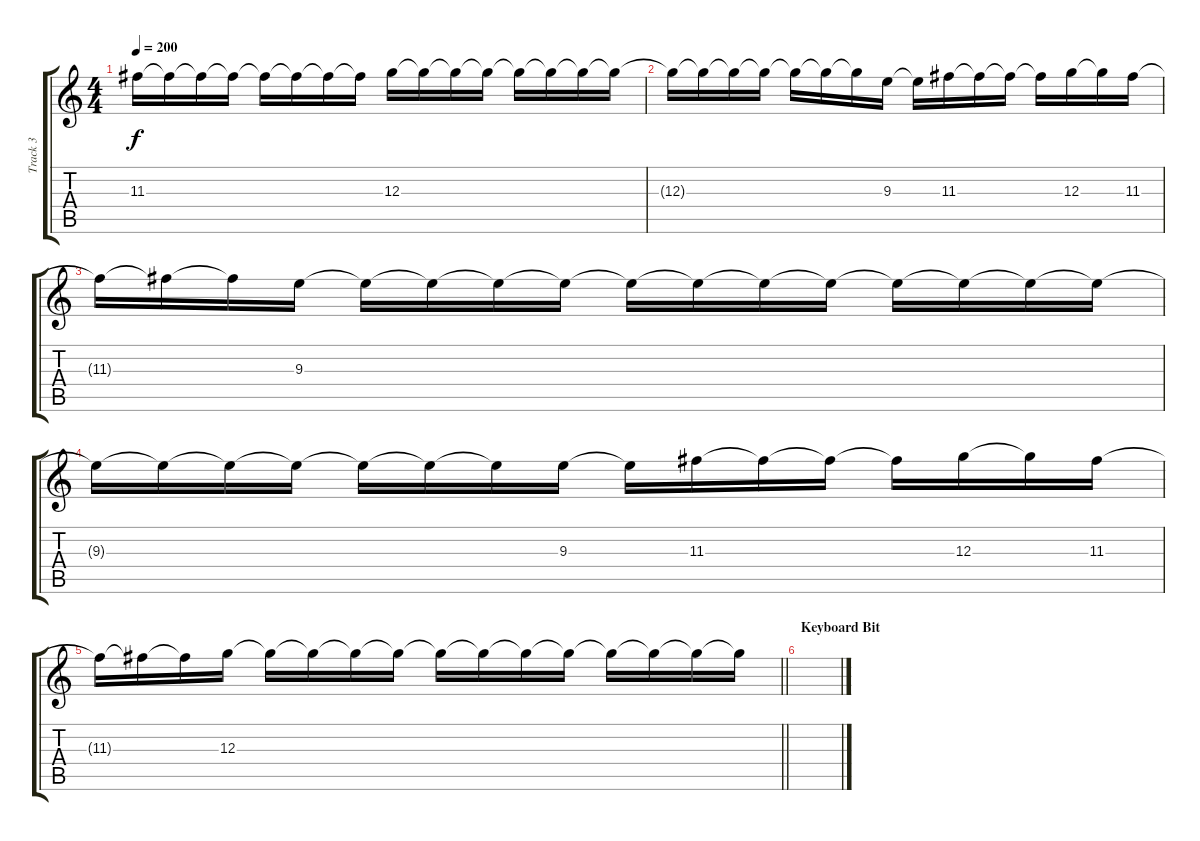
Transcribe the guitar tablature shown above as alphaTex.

\track ("Track 3" "Track 3") {instrument distortionguitar}
\staff {score tabs}
\tuning (E4 B3 G3 D3 A2 E2) {hide}
\ts (4 4)
\tempo 200
\clef g2
\ks c
11.3.16{dy f} 11.3{t}.16 11.3{t}.16 11.3{t}.16 11.3{t}.16 11.3{t}.16 11.3{t}.16 11.3{t}.16 12.3.16 12.3{t}.16 12.3{t}.16 12.3{t}.16 12.3{t}.16 12.3{t}.16 12.3{t}.16 12.3{t}.16 |
12.3{t}.16 12.3{t}.16 12.3{t}.16 12.3{t}.16 12.3{t}.16 12.3{t}.16 12.3{t}.16 9.3.16 9.3{t}.16 11.3.16 11.3{t}.16 11.3{t}.16 11.3{t}.16 12.3.16 12.3{t}.16 11.3.16 |
11.3{t}.16 11.3{t}.16 11.3{t}.16 9.3.16 9.3{t}.16 9.3{t}.16 9.3{t}.16 9.3{t}.16 9.3{t}.16 9.3{t}.16 9.3{t}.16 9.3{t}.16 9.3{t}.16 9.3{t}.16 9.3{t}.16 9.3{t}.16 |
9.3{t}.16 9.3{t}.16 9.3{t}.16 9.3{t}.16 9.3{t}.16 9.3{t}.16 9.3{t}.16 9.3.16 9.3{t}.16 11.3.16 11.3{t}.16 11.3{t}.16 11.3{t}.16 12.3.16 12.3{t}.16 11.3.16 |
\barLineRight lightlight
11.3{t}.16 11.3{t}.16 11.3{t}.16 12.3.16 12.3{t}.16 12.3{t}.16 12.3{t}.16 12.3{t}.16 12.3{t}.16 12.3{t}.16 12.3{t}.16 12.3{t}.16 12.3{t}.16 12.3{t}.16 12.3{t}.16 12.3{t}.16 |
\section ("" "Keyboard Bit")
